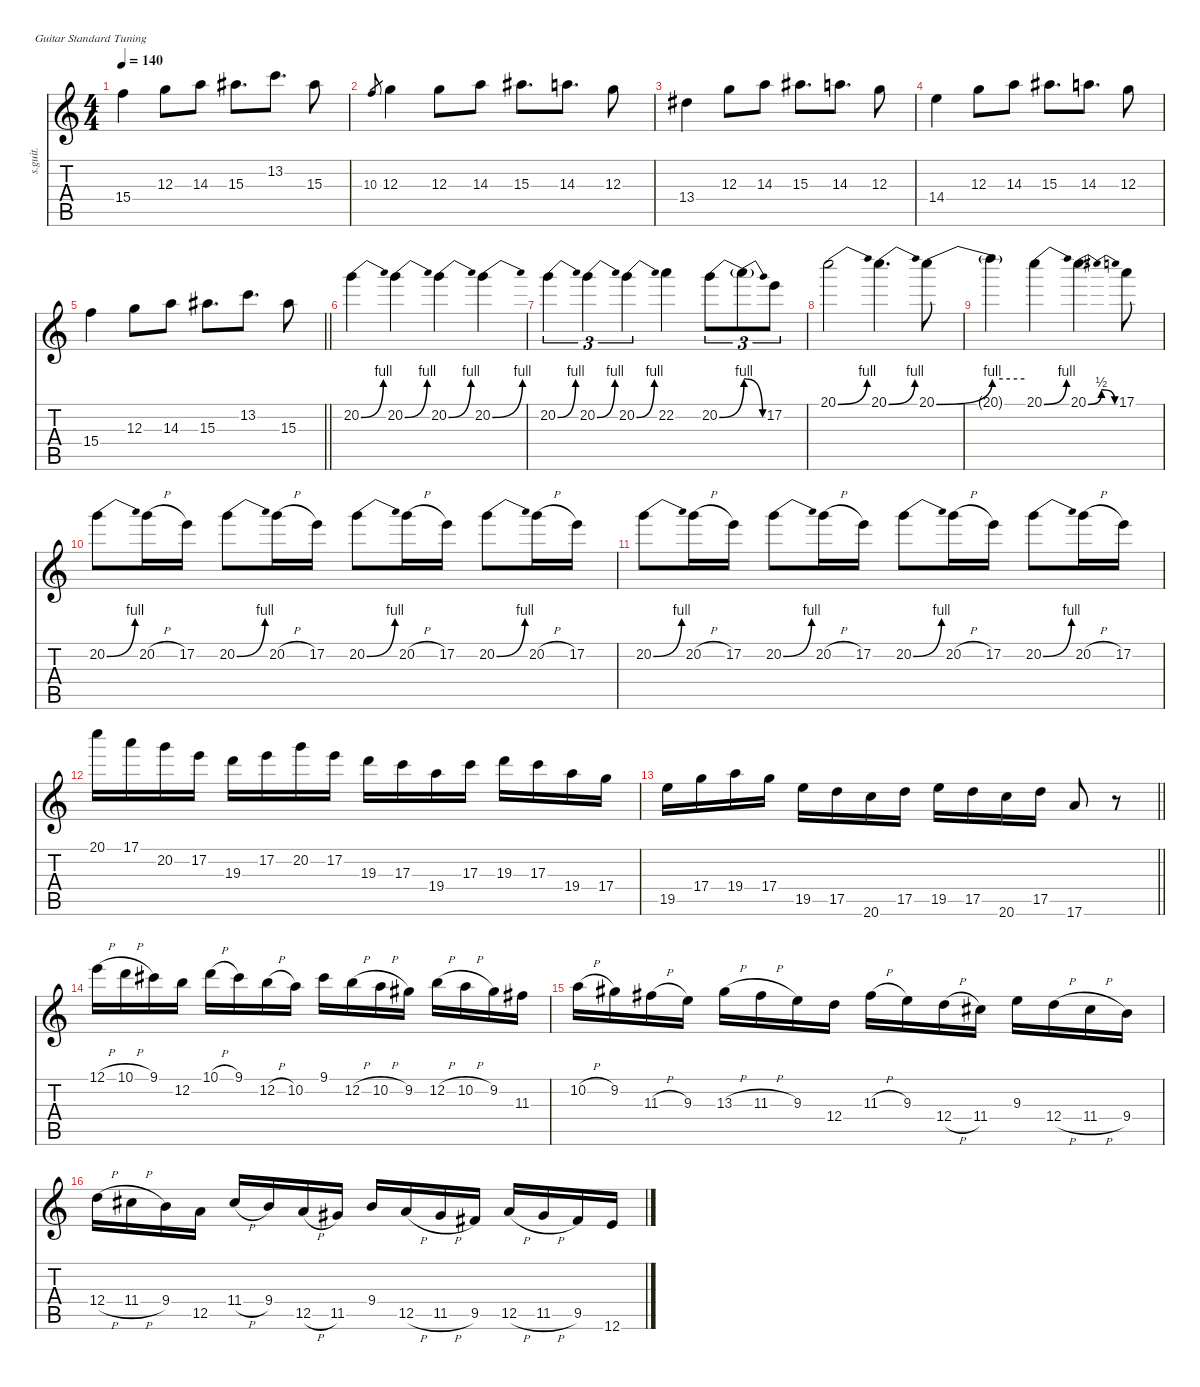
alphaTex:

\defaultSystemsLayout 4
\hideDynamics
\bracketExtendMode nobrackets
\otherSystemsTrackNameOrientation horizontal
\track ("Gtr. II" "s.guit.") {defaultSystemsLayout 8 instrument overdrivenguitar}
\staff {score tabs}
\tuning (E4 B3 G3 D3 A2 E2)
\ts (4 4)
\tempo 140
\clef g2
\ks c
15.4.4{dy f beam Down} 12.3.8{beam Down} 14.3.8{beam Down} 15.3{acc #}.8{d beam Down} 13.2.8{d beam Down} 15.3{acc #}.8{beam Down} |
10.3.8{gr dy mp beam Up} 12.3.4{dy f beam Down} 12.3.8{beam Down} 14.3.8{beam Down} 15.3{acc #}.8{d beam Down} 14.3.8{d beam Down} 12.3.8{beam Down} |
13.4{acc #}.4{beam Down} 12.3.8{beam Down} 14.3.8{beam Down} 15.3{acc #}.8{d beam Down} 14.3.8{d beam Down} 12.3.8{beam Down} |
14.4.4{beam Down} 12.3.8{beam Down} 14.3.8{beam Down} 15.3{acc #}.8{d beam Down} 14.3.8{d beam Down} 12.3.8{beam Down} |
\barLineRight lightlight
15.4.4{beam Down} 12.3.8{beam Down} 14.3.8{beam Down} 15.3{acc #}.8{d beam Down} 13.2.8{d beam Down} 15.3{acc #}.8{beam Down} |
20.2{be (bend 0 0 30 4)}.4{beam Down} 20.2{be (bend 0 0 30 4)}.4{beam Down} 20.2{be (bend 0 0 30 4)}.4{beam Down} 20.2{be (bend 0 0 30 4)}.4{beam Down} |
20.2{be (bend 0 0 30 4)}.4{tu (3 2) beam Down} 20.2{be (bend 0 0 30 4)}.4{tu (3 2) beam Down} 20.2{be (bend 0 0 30 4)}.4{tu (3 2) beam Down} 22.2.4{beam Down} 20.2{be (bend 0 0 60 4)}.8{tu (3 2) beam Down} 20.2{be (release 0 4 60 0) t}.8{tu (3 2) beam Down} 17.2.8{tu (3 2) beam Down} |
20.1{be (bend 0 0 30 4)}.2{beam Down} 20.1{be (bend 0 0 30 4)}.4{d beam Down} 20.1{be (bend 0 0 60 4)}.8{beam Down} |
20.1{be (hold 0 4 60 4) t}.4{beam Down} 20.1{be (bend 0 0 30 4)}.4{beam Down} 20.1{be (bendrelease 0 0 15 2 30 2 45 0)}.4{d beam Down} 17.1.8{beam Down} |
20.2{be (bend 0 0 30 4)}.8{beam Down} 20.2{h}.16{beam Down} 17.2.16{beam Down} 20.2{be (bend 0 0 30 4)}.8{beam Down} 20.2{h}.16{beam Down} 17.2.16{beam Down} 20.2{be (bend 0 0 30 4)}.8{beam Down} 20.2{h}.16{beam Down} 17.2.16{beam Down} 20.2{be (bend 0 0 30 4)}.8{beam Down} 20.2{h}.16{beam Down} 17.2.16{beam Down} |
20.2{be (bend 0 0 30 4)}.8{beam Down} 20.2{h}.16{beam Down} 17.2.16{beam Down} 20.2{be (bend 0 0 30 4)}.8{beam Down} 20.2{h}.16{beam Down} 17.2.16{beam Down} 20.2{be (bend 0 0 30 4)}.8{beam Down} 20.2{h}.16{beam Down} 17.2.16{beam Down} 20.2{be (bend 0 0 30 4)}.8{beam Down} 20.2{h}.16{beam Down} 17.2.16{beam Down} |
20.1.16{beam Down} 17.1.16{beam Down} 20.2.16{beam Down} 17.2.16{beam Down} 19.3.16{beam Down} 17.2.16{beam Down} 20.2.16{beam Down} 17.2.16{beam Down} 19.3.16{beam Down} 17.3.16{beam Down} 19.4.16{beam Down} 17.3.16{beam Down} 19.3.16{beam Down} 17.3.16{beam Down} 19.4.16{beam Down} 17.4.16{beam Down} |
\barLineRight lightlight
19.5.16{beam Down} 17.4.16{beam Down} 19.4.16{beam Down} 17.4.16{beam Down} 19.5.16{beam Down} 17.5.16{beam Down} 20.6.16{beam Down} 17.5.16{beam Down} 19.5.16{beam Down} 17.5.16{beam Down} 20.6.16{beam Down} 17.5.16{beam Down} 17.6.8{beam Up} r.8{beam Up} |
12.1{h}.16{beam Down} 10.1{h}.16{beam Down} 9.1{acc #}.16{beam Down} 12.2.16{beam Down} 10.1{h}.16{beam Down} 9.1{acc #}.16{beam Down} 12.2{h}.16{beam Down} 10.2.16{beam Down} 9.1{acc #}.16{beam Down} 12.2{h}.16{beam Down} 10.2{h}.16{beam Down} 9.2{acc #}.16{beam Down} 12.2{h}.16{beam Down} 10.2{h}.16{beam Down} 9.2{acc #}.16{beam Down} 11.3{acc #}.16{beam Down} |
10.2{h}.16{beam Down} 9.2{acc #}.16{beam Down} 11.3{h acc #}.16{beam Down} 9.3.16{beam Down} 13.3{h acc #}.16{beam Down} 11.3{h acc #}.16{beam Down} 9.3.16{beam Down} 12.4.16{beam Down} 11.3{h acc #}.16{beam Down} 9.3.16{beam Down} 12.4{h}.16{beam Down} 11.4{acc #}.16{beam Down} 9.3.16{beam Down} 12.4{h}.16{beam Down} 11.4{h acc #}.16{beam Down} 9.4.16{beam Down} |
12.4{h}.16{beam Down} 11.4{h acc #}.16{beam Down} 9.4.16{beam Down} 12.5.16{beam Down} 11.4{h acc #}.16{beam Up} 9.4.16{beam Up} 12.5{h}.16{beam Up} 11.5{acc #}.16{beam Up} 9.4.16{beam Up} 12.5{h}.16{beam Up} 11.5{h acc #}.16{beam Up} 9.5{acc #}.16{beam Up} 12.5{h}.16{beam Up} 11.5{h acc #}.16{beam Up} 9.5{acc #}.16{beam Up} 12.6.16{beam Up}
